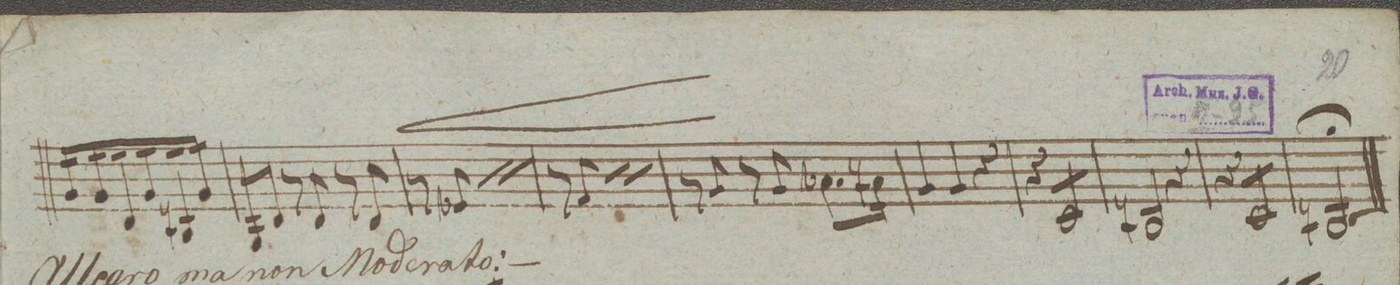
**kern	**dynam
*I"Violino 2do	*
*clefG2	*
*k[b-]	*
*met(c|)	*
*M3/4	*
*tremolo	*
16g/LL	.
16g/	.
16g/	.
16g/	.
16d/	.
16d/	.
16g/	.
16g/	.
16Bn/	.
16Bn/	.
16g/	.
16g/JJ	.
*Xtremolo	*
=109	=109
8G/L	.
8d/J	.
8r	.
8d/	.
8r	.
8d/	.
=110	=110
8r	<
8e-X/	.
*rep	*
8r	.
8e-/	.
*Xrep	*
*rep	*
8r	.
8e-/	.
*Xrep	*
=111	=111
8r	.
8f/	.
*rep	*
8r	.
8f/	.
*Xrep	*
*rep	*
8r	.
8f/	.
*Xrep	*
=112	=112
8r	.
8g/	.
8r	[
8g/	.
8.a-X\L	.
16an\Jk	.
=113	=113
4g/	.
4g/	.
4r	.
=114	=114
4r	.
*tremolo	*
8c/L	.
8c/	.
8c/	.
8c/J	.
*Xtremolo	*
=115	=115
2Bn/	.
4r	.
=116	=116
4r	.
*tremolo	*
8c/L	.
8c/	.
8c/	.
8c/J	.
*Xtremolo	*
=117	=117
2Bn;/	.
4r	.
=118||	=118||
*k[]	*
*M4/4	*
*met(c|)	*
*tremolo	*
*-	*-
